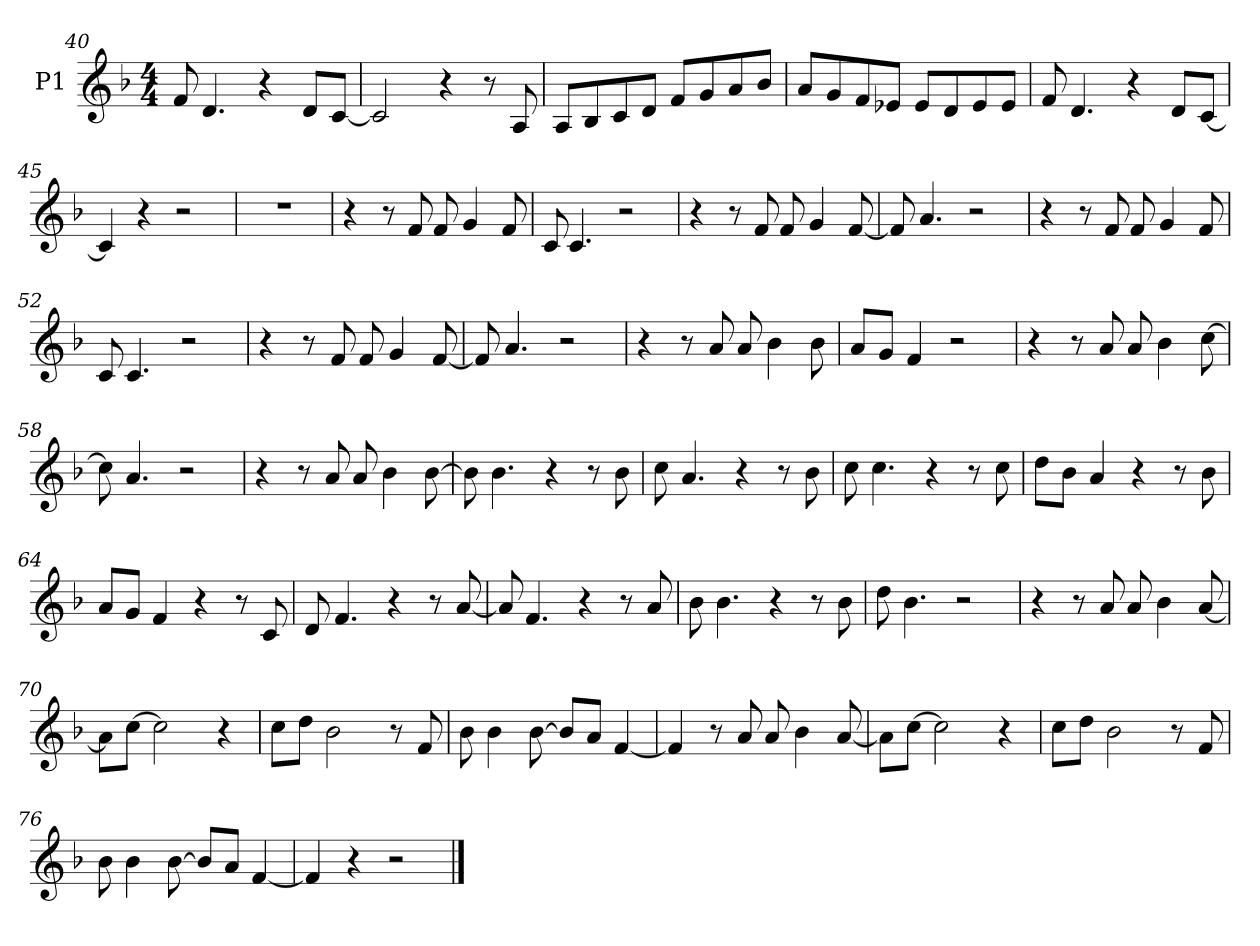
**kern
*part1
*staff1
*I"P1
*clefG2
*k[b-]
*F:
*M4/4
=40
8fi/
4.di/
4r
8di/L
[<8ci/J
!!LO:LB:g=z
=41
2ci/]
4r
8r
8Ai/
=42
8Ai/L
8B-i/
8ci/
8di/J
8fi/L
8gi/
8ai/
8b-i/J
=43
8ai/L
8gi/
8fi/
8e-Xi/J
8e-i/L
8di/
8e-i/
8e-i/J
=44
8fi/
4.di/
4r
8di/L
[<8ci/J
=45
4ci/]
4r
2r
!!LO:PB:g=z
=46
1r
=47
4r
8r
8fi/
8fi/
4gi/
8fi/
=48
8ci/
4.ci/
2r
=49
4r
8r
8fi/
8fi/
4gi/
[<8fi/
=50
8fi/]
4.ai/
2r
=51
4r
8r
8fi/
8fi/
4gi/
8fi/
!!LO:LB:g=z
=52
8ci/
4.ci/
2r
=53
4r
8r
8fi/
8fi/
4gi/
[<8fi/
=54
8fi/]
4.ai/
2r
=55
4r
8r
8ai/
8ai/
4b-i\
8b-i\
=56
8ai/L
8gi/J
4fi/
2r
!!LO:LB:g=z
=57
4r
8r
8ai/
8ai/
4b-i\
[>8cci\
=58
8cci\]
4.ai/
2r
=59
4r
8r
8ai/
8ai/
4b-i\
[>8b-i\
=60
8b-i\]
4.b-i\
4r
8r
8b-i\
=61
8cci\
4.ai/
4r
8r
8b-i\
!!LO:LB:g=z
=62
8cci\
4.cci\
4r
8r
8cci\
=63
8ddi\L
8b-i\J
4ai/
4r
8r
8b-i\
=64
8ai/L
8gi/J
4fi/
4r
8r
8ci/
=65
8di/
4.fi/
4r
8r
[<8ai/
=66
8ai/]
4.fi/
4r
8r
8ai/
!!LO:LB:g=z
=67
8b-i\
4.b-i\
4r
8r
8b-i\
=68
8ddi\
4.b-i\
2r
=69
4r
8r
8ai/
8ai/
4b-i\
[<8ai/
=70
8ai\L]
[>8cci\J
2cci\]
4r
=71
8cci\L
8ddi\J
2b-i\
8r
8fi/
!!LO:LB:g=z
=72
8b-i\
4b-i\
[>8b-i\
8b-i/L]
8ai/J
[<4fi/
=73
4fi/]
8r
8ai/
8ai/
4b-i\
[<8ai/
=74
8ai\L]
[>8cci\J
2cci\]
4r
!!LO:LB:g=z
=75
8cci\L
8ddi\J
2b-i\
8r
8fi/
=76
8b-i\
4b-i\
[>8b-i\
8b-i/L]
8ai/J
[<4fi/
=77
4fi/]
4r
2r
==
*-
